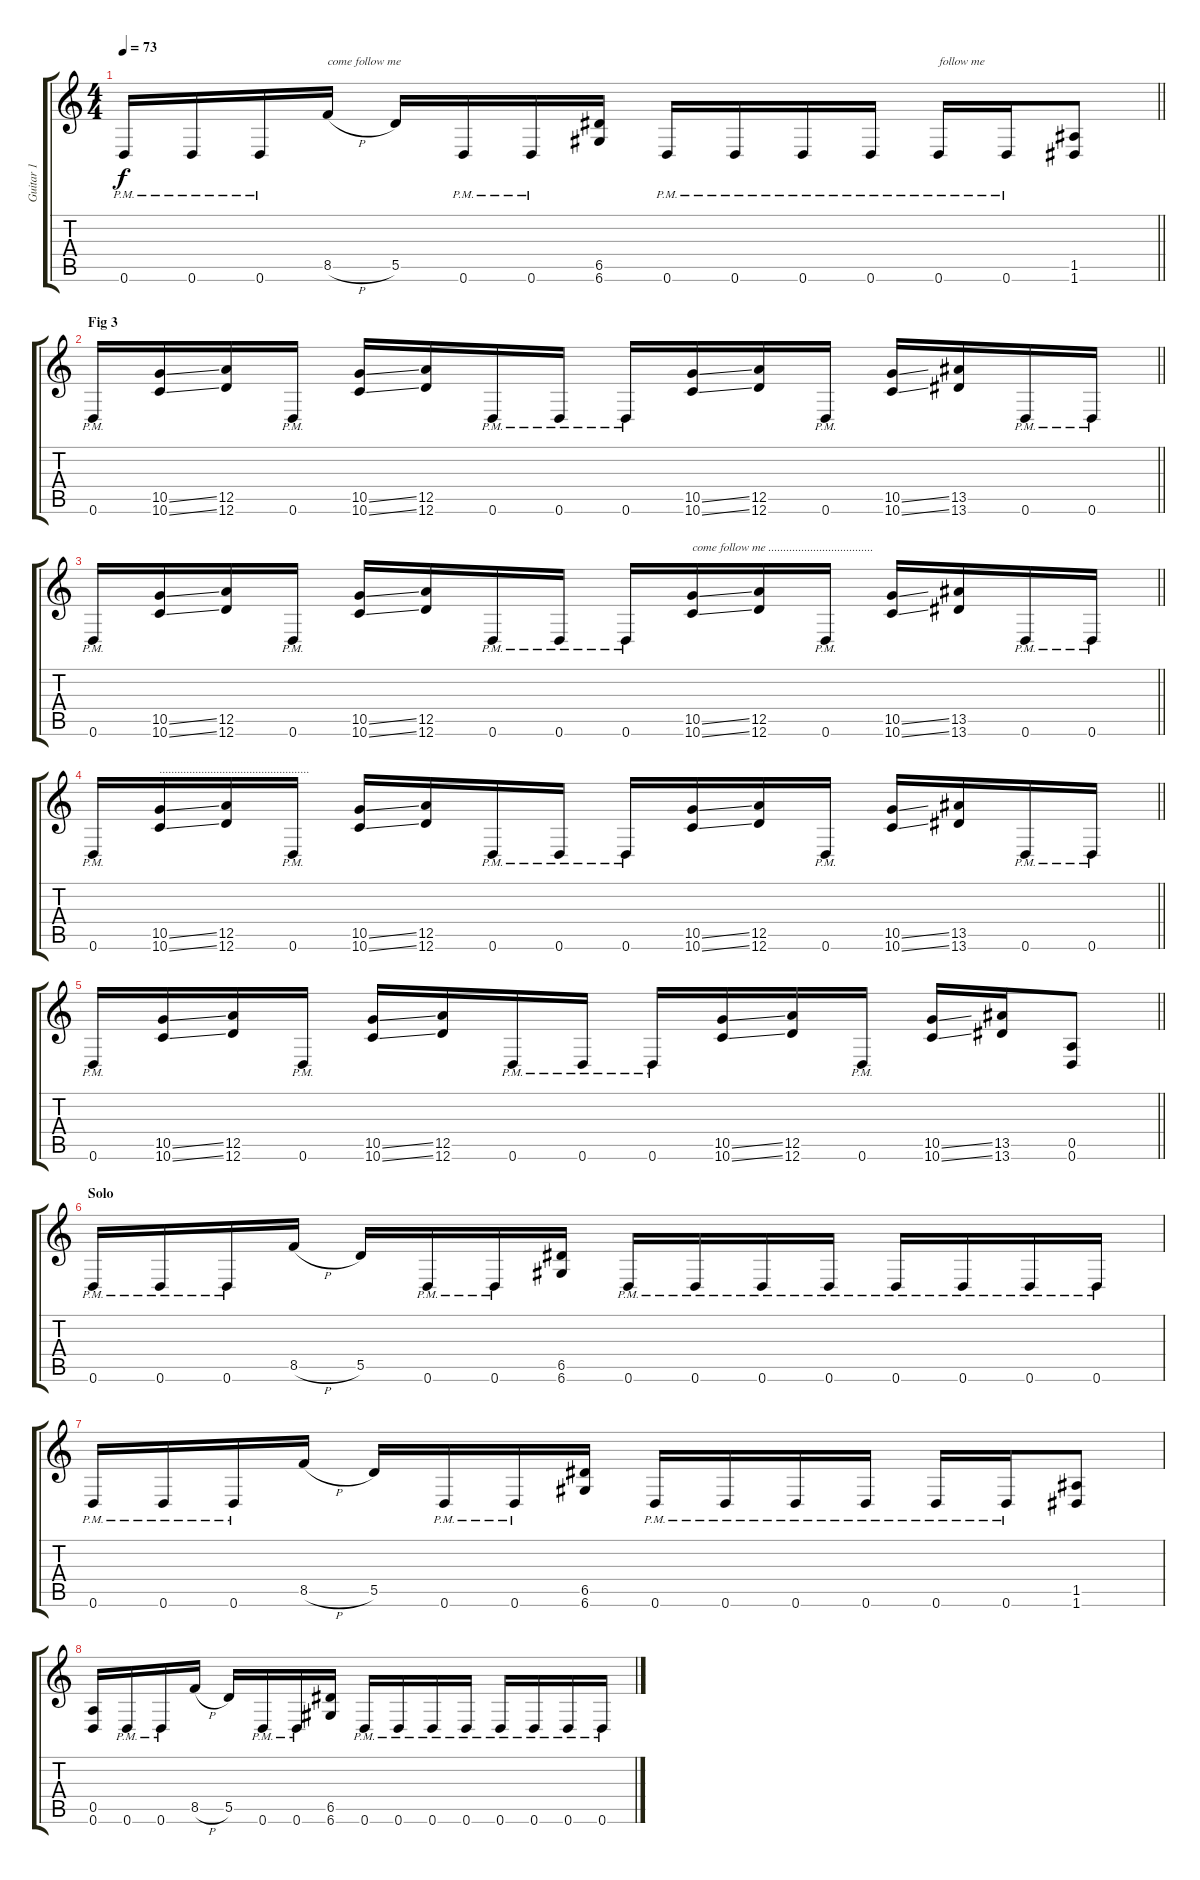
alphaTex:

\track ("Guitar 1" "Guitar 1") {instrument distortionguitar}
\staff {score tabs}
\tuning (E4 B3 G3 D3 A2 D2) {hide}
\ts (4 4)
\tempo 73
\clef g2
\barLineRight lightlight
\ks c
0.6{pm}.16{dy f} 0.6{pm}.16 0.6{pm}.16 8.5{h}.16{txt "come follow me"} 5.5.16 0.6{pm}.16 0.6{pm}.16 (6.5 6.6).16 0.6{pm}.16 0.6{pm}.16 0.6{pm}.16 0.6{pm}.16 0.6{pm}.16{txt "follow me"} 0.6{pm}.16 (1.5 1.6).8 |
\section ("" "Fig 3")
\barLineRight lightlight
0.6{pm}.16 (10.5{ss} 10.6{ss}).16 (12.5 12.6).16 0.6{pm}.16 (10.5{ss} 10.6{ss}).16 (12.5 12.6).16 0.6{pm}.16 0.6{pm}.16 0.6{pm}.16 (10.5{ss} 10.6{ss}).16 (12.5 12.6).16 0.6{pm}.16 (10.5{ss} 10.6{ss}).16 (13.5 13.6).16 0.6{pm}.16 0.6{pm}.16 |
\barLineRight lightlight
0.6{pm}.16 (10.5{ss} 10.6{ss}).16 (12.5 12.6).16 0.6{pm}.16 (10.5{ss} 10.6{ss}).16 (12.5 12.6).16 0.6{pm}.16 0.6{pm}.16 0.6{pm}.16 (10.5{ss} 10.6{ss}).16{txt "come follow me ..................................."} (12.5 12.6).16 0.6{pm}.16 (10.5{ss} 10.6{ss}).16 (13.5 13.6).16 0.6{pm}.16 0.6{pm}.16 |
\barLineRight lightlight
0.6{pm}.16 (10.5{ss} 10.6{ss}).16{txt ".................................................."} (12.5 12.6).16 0.6{pm}.16 (10.5{ss} 10.6{ss}).16 (12.5 12.6).16 0.6{pm}.16 0.6{pm}.16 0.6{pm}.16 (10.5{ss} 10.6{ss}).16 (12.5 12.6).16 0.6{pm}.16 (10.5{ss} 10.6{ss}).16 (13.5 13.6).16 0.6{pm}.16 0.6{pm}.16 |
\barLineRight lightlight
0.6{pm}.16 (10.5{ss} 10.6{ss}).16 (12.5 12.6).16 0.6{pm}.16 (10.5{ss} 10.6{ss}).16 (12.5 12.6).16 0.6{pm}.16 0.6{pm}.16 0.6{pm}.16 (10.5{ss} 10.6{ss}).16 (12.5 12.6).16 0.6{pm}.16 (10.5{ss} 10.6{ss}).16 (13.5 13.6).16 (0.5 0.6).8 |
\section ("" "Solo")
0.6{pm}.16 0.6{pm}.16 0.6{pm}.16 8.5{h}.16 5.5.16 0.6{pm}.16 0.6{pm}.16 (6.5 6.6).16 0.6{pm}.16 0.6{pm}.16 0.6{pm}.16 0.6{pm}.16 0.6{pm}.16 0.6{pm}.16 0.6{pm}.16 0.6{pm}.16 |
0.6{pm}.16 0.6{pm}.16 0.6{pm}.16 8.5{h}.16 5.5.16 0.6{pm}.16 0.6{pm}.16 (6.5 6.6).16 0.6{pm}.16 0.6{pm}.16 0.6{pm}.16 0.6{pm}.16 0.6{pm}.16 0.6{pm}.16 (1.5 1.6).8 |
(0.5 0.6).16 0.6{pm}.16 0.6{pm}.16 8.5{h}.16 5.5.16 0.6{pm}.16 0.6{pm}.16 (6.5 6.6).16 0.6{pm}.16 0.6{pm}.16 0.6{pm}.16 0.6{pm}.16 0.6{pm}.16 0.6{pm}.16 0.6{pm}.16 0.6{pm}.16
